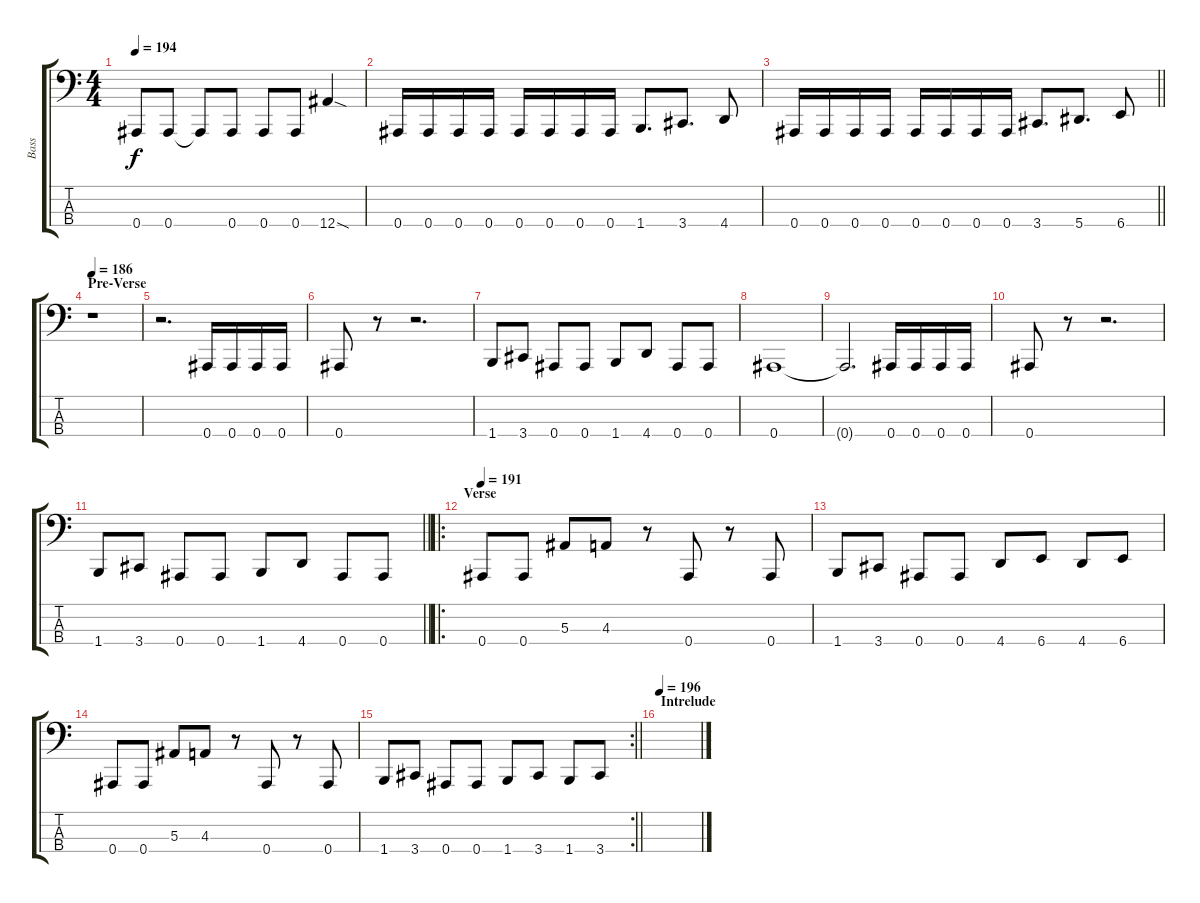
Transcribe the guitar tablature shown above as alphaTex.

\track ("Bass" "Bass") {instrument electricbasspick}
\staff {score tabs}
\tuning (Eb2 Bb1 F1 Bb0) {hide}
\ts (4 4)
\tempo 194
\clef f4
\ks c
0.4{t}.8{dy f} 0.4.8 0.4{t}.8 0.4.8 0.4.8 0.4.8 12.4{sod}.4 |
0.4.16 0.4.16 0.4.16 0.4.16 0.4.16 0.4.16 0.4.16 0.4.16 1.4.8{d} 3.4.8{d} 4.4.8 |
\barLineRight lightlight
0.4.16 0.4.16 0.4.16 0.4.16 0.4.16 0.4.16 0.4.16 0.4.16 3.4.8{d} 5.4.8{d} 6.4.8 |
\section ("" "Pre-Verse")
\tempo 186
r.1 |
r.2{d} 0.4.16 0.4.16 0.4.16 0.4.16 |
0.4.8 r.8 r.2{d} |
1.4.8 3.4.8 0.4.8 0.4.8 1.4.8 4.4.8 0.4.8 0.4.8 |
0.4.1 |
0.4{t}.2{d} 0.4.16 0.4.16 0.4.16 0.4.16 |
0.4.8 r.8 r.2{d} |
\barLineRight lightlight
1.4.8 3.4.8 0.4.8 0.4.8 1.4.8 4.4.8 0.4.8 0.4.8 |
\ro
\section ("" "Verse")
\tempo 191
0.4.8 0.4.8 5.3.8 4.3.8 r.8 0.4.8 r.8 0.4.8 |
1.4.8 3.4.8 0.4.8 0.4.8 4.4.8 6.4.8 4.4.8 6.4.8 |
0.4.8 0.4.8 5.3.8 4.3.8 r.8 0.4.8 r.8 0.4.8 |
\rc 2
\barLineRight lightlight
1.4.8 3.4.8 0.4.8 0.4.8 1.4.8 3.4.8 1.4.8 3.4.8 |
\section ("" "Intrelude")
\tempo 196
